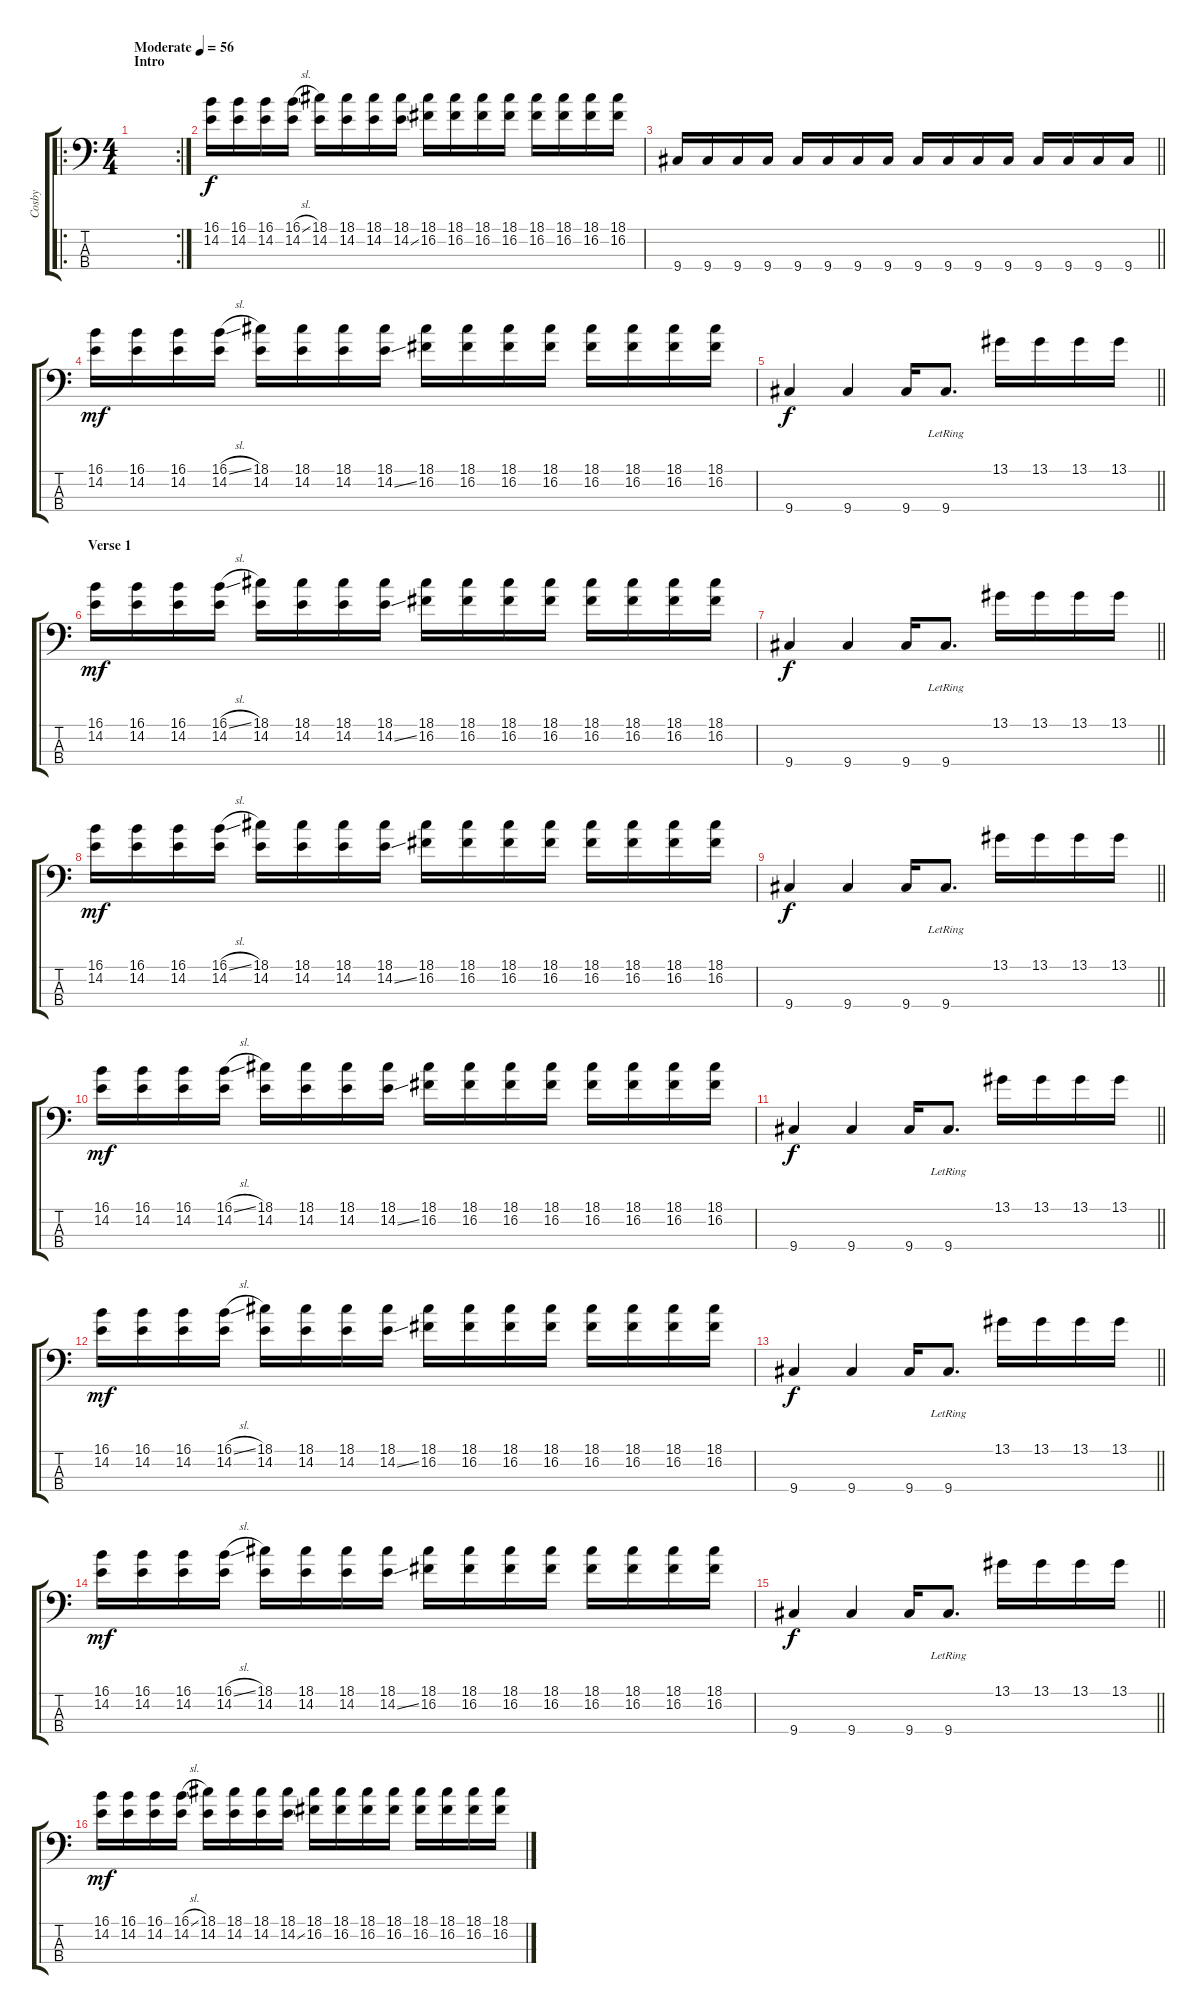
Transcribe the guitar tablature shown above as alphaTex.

\track ("Cosby" "Cosby") {instrument electricbassfinger}
\staff {score tabs}
\tuning (G2 D2 A1 E1) {hide}
\ro
\rc 2
\ts (4 4)
\section ("" "Intro")
\tempo (56 "Moderate")
\clef f4
\ks c
|
(16.1 14.2).16 (16.1 14.2).16 (16.1 14.2).16 (16.1{sl} 14.2).16 (18.1 14.2).16 (18.1 14.2).16 (18.1 14.2).16 (18.1 14.2{ss}).16 (18.1 16.2).16 (18.1 16.2).16 (18.1 16.2).16 (18.1 16.2).16 (18.1 16.2).16 (18.1 16.2).16 (18.1 16.2).16 (18.1 16.2).16 |
\barLineRight lightlight
9.4.16{dy f} 9.4.16 9.4.16 9.4.16 9.4.16 9.4.16 9.4.16 9.4.16 9.4.16 9.4.16 9.4.16 9.4.16 9.4.16 9.4.16 9.4.16 9.4.16 |
(16.1 14.2).16{dy mf} (16.1 14.2).16 (16.1 14.2).16 (16.1{sl} 14.2).16 (18.1 14.2).16 (18.1 14.2).16 (18.1 14.2).16 (18.1 14.2{ss}).16 (18.1 16.2).16 (18.1 16.2).16 (18.1 16.2).16 (18.1 16.2).16 (18.1 16.2).16 (18.1 16.2).16 (18.1 16.2).16 (18.1 16.2).16 |
\barLineRight lightlight
9.4.4{dy f} 9.4.4 9.4.16 9.4{lr}.8{d} 13.1.16 13.1.16 13.1.16 13.1.16 |
\section ("" "Verse 1")
(16.1 14.2).16{dy mf} (16.1 14.2).16 (16.1 14.2).16 (16.1{sl} 14.2).16 (18.1 14.2).16 (18.1 14.2).16 (18.1 14.2).16 (18.1 14.2{ss}).16 (18.1 16.2).16 (18.1 16.2).16 (18.1 16.2).16 (18.1 16.2).16 (18.1 16.2).16 (18.1 16.2).16 (18.1 16.2).16 (18.1 16.2).16 |
\barLineRight lightlight
9.4.4{dy f} 9.4.4 9.4.16 9.4{lr}.8{d} 13.1.16 13.1.16 13.1.16 13.1.16 |
(16.1 14.2).16{dy mf} (16.1 14.2).16 (16.1 14.2).16 (16.1{sl} 14.2).16 (18.1 14.2).16 (18.1 14.2).16 (18.1 14.2).16 (18.1 14.2{ss}).16 (18.1 16.2).16 (18.1 16.2).16 (18.1 16.2).16 (18.1 16.2).16 (18.1 16.2).16 (18.1 16.2).16 (18.1 16.2).16 (18.1 16.2).16 |
\barLineRight lightlight
9.4.4{dy f} 9.4.4 9.4.16 9.4{lr}.8{d} 13.1.16 13.1.16 13.1.16 13.1.16 |
(16.1 14.2).16{dy mf} (16.1 14.2).16 (16.1 14.2).16 (16.1{sl} 14.2).16 (18.1 14.2).16 (18.1 14.2).16 (18.1 14.2).16 (18.1 14.2{ss}).16 (18.1 16.2).16 (18.1 16.2).16 (18.1 16.2).16 (18.1 16.2).16 (18.1 16.2).16 (18.1 16.2).16 (18.1 16.2).16 (18.1 16.2).16 |
\barLineRight lightlight
9.4.4{dy f} 9.4.4 9.4.16 9.4{lr}.8{d} 13.1.16 13.1.16 13.1.16 13.1.16 |
(16.1 14.2).16{dy mf} (16.1 14.2).16 (16.1 14.2).16 (16.1{sl} 14.2).16 (18.1 14.2).16 (18.1 14.2).16 (18.1 14.2).16 (18.1 14.2{ss}).16 (18.1 16.2).16 (18.1 16.2).16 (18.1 16.2).16 (18.1 16.2).16 (18.1 16.2).16 (18.1 16.2).16 (18.1 16.2).16 (18.1 16.2).16 |
\barLineRight lightlight
9.4.4{dy f} 9.4.4 9.4.16 9.4{lr}.8{d} 13.1.16 13.1.16 13.1.16 13.1.16 |
(16.1 14.2).16{dy mf} (16.1 14.2).16 (16.1 14.2).16 (16.1{sl} 14.2).16 (18.1 14.2).16 (18.1 14.2).16 (18.1 14.2).16 (18.1 14.2{ss}).16 (18.1 16.2).16 (18.1 16.2).16 (18.1 16.2).16 (18.1 16.2).16 (18.1 16.2).16 (18.1 16.2).16 (18.1 16.2).16 (18.1 16.2).16 |
\barLineRight lightlight
9.4.4{dy f} 9.4.4 9.4.16 9.4{lr}.8{d} 13.1.16 13.1.16 13.1.16 13.1.16 |
(16.1 14.2).16{dy mf} (16.1 14.2).16 (16.1 14.2).16 (16.1{sl} 14.2).16 (18.1 14.2).16 (18.1 14.2).16 (18.1 14.2).16 (18.1 14.2{ss}).16 (18.1 16.2).16 (18.1 16.2).16 (18.1 16.2).16 (18.1 16.2).16 (18.1 16.2).16 (18.1 16.2).16 (18.1 16.2).16 (18.1 16.2).16
